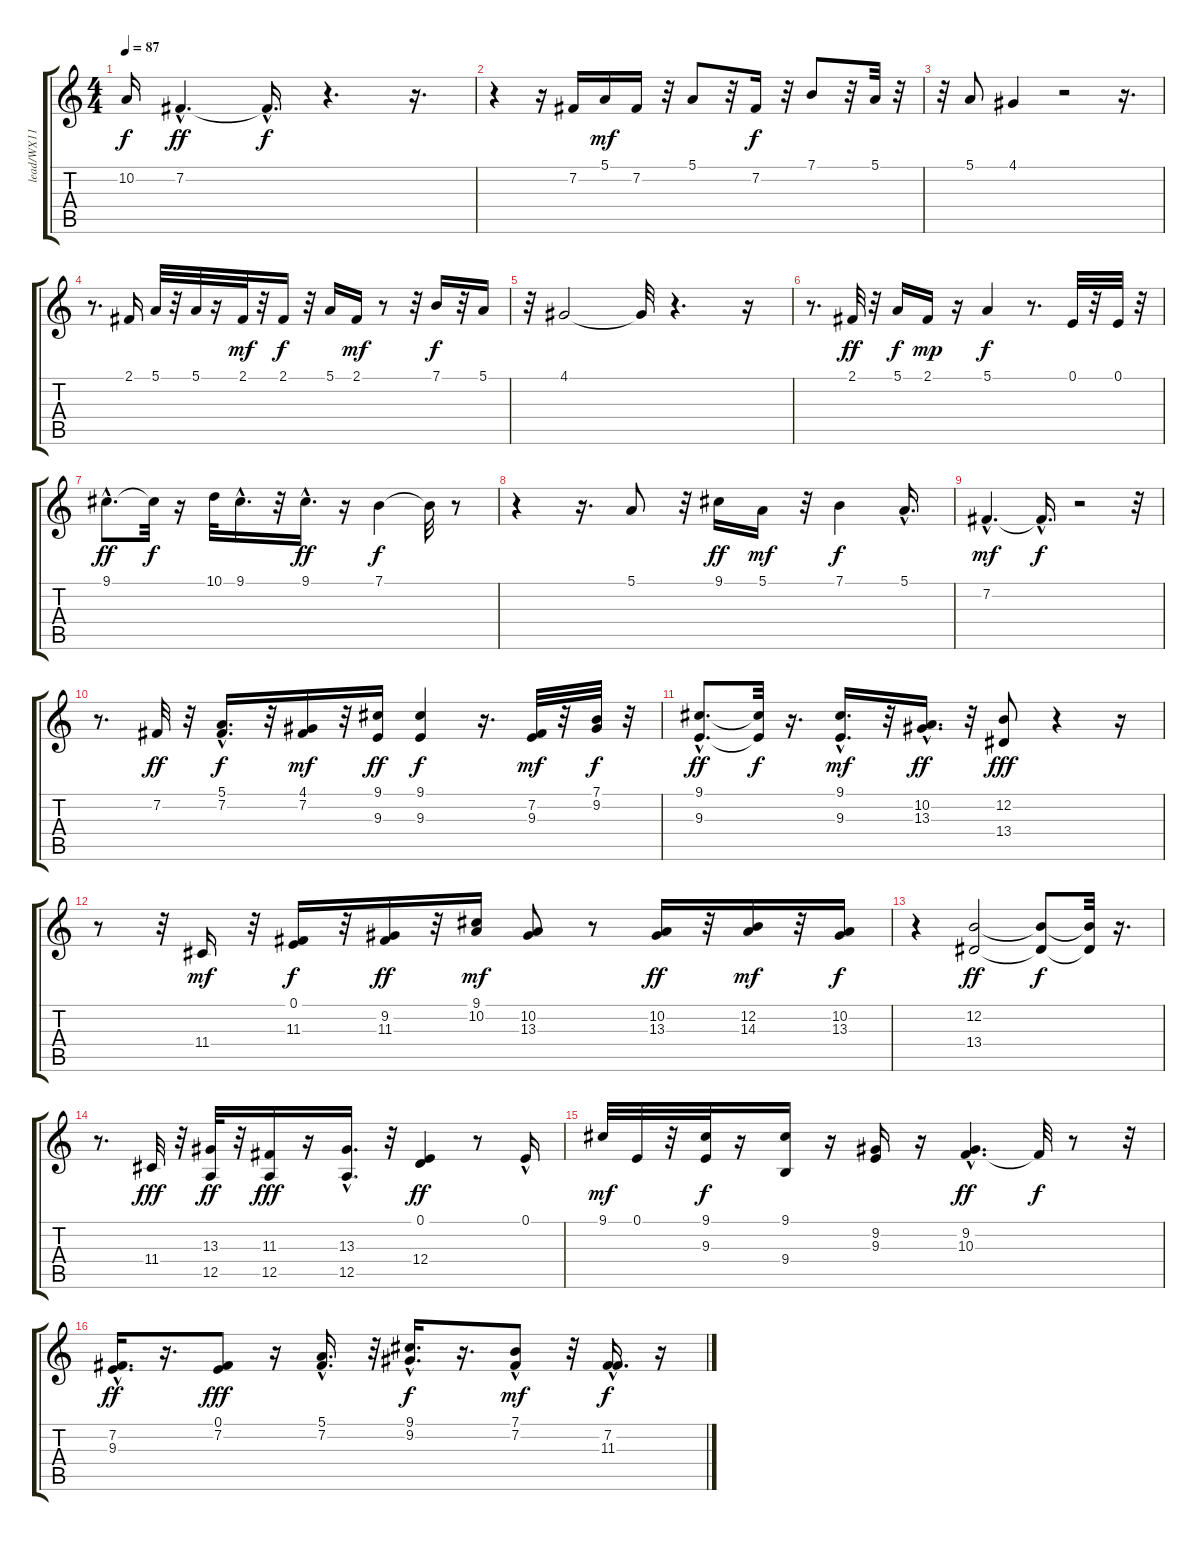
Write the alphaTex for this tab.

\track ("lead/WX11" "lead/WX11") {instrument synthvoice}
\staff {score tabs}
\tuning (E4 B3 G3 D3 A2 E2) {hide}
\ts (4 4)
\tempo 87
\clef g2
\ks c
10.2.16{dy f} 7.2{hac}.4{d dy ff} 7.2{hac t}.16{d dy f} r.4{d} r.16{d} |
r.4 r.16 7.2.16 5.1.16{dy mf} 7.2.16 r.32 5.1.8 r.32 7.2.16{dy f} r.32 7.1.8 r.32 5.1.32 r.32 |
r.32 5.1.8 4.1.4 r.2 r.16{d} |
r.8{d} 2.1.16 5.1.32 r.32 5.1.32 r.16 2.1.32{dy mf} r.32 2.1.16{dy f} r.32 5.1.16 2.1.16{dy mf} r.8 r.32 7.1.16{dy f} r.32 5.1.16 |
r.32 4.1.2 4.1{t}.32 r.4{d} r.16 |
r.8{d} 2.1.32{dy ff} r.32 5.1.16{dy f} 2.1.16{dy mp} r.16 5.1.4{dy f} r.8{d} 0.1.32 r.32 0.1.32 r.32 |
9.1{hac}.8{d dy ff} 9.1{t}.32{dy f} r.16 10.1.32 9.1{hac}.16{d} r.32 9.1{hac}.16{d dy ff} r.16 7.1.4{dy f} 7.1{t}.32 r.8 |
r.4 r.16{d} 5.1.8 r.32 9.1.16{dy ff} 5.1.16{dy mf} r.32 7.1.4{dy f} 5.1{hac}.16{d} |
7.2{hac}.4{d dy mf} 7.2{hac t}.16{d dy f} r.2 r.32 |
r.8{d} 7.2.32{dy ff} r.32 (5.1{hac} 7.2{hac}).16{d dy f} r.32 (4.1 7.2).16{dy mf} r.32 (9.1 9.3).16{dy ff} (9.1 9.3).4{dy f} r.16{d} (7.2 9.3).32{dy mf} r.32 (7.1 9.2).32{dy f} r.32 |
(9.1{hac} 9.3{hac}).8{d dy ff} (9.1{t} 9.3{t}).32{dy f} r.16{d} (9.1{hac} 9.3{hac}).16{d dy mf} r.32 (10.2{hac} 13.3{hac}).16{d dy ff} r.32 (12.2 13.4).8{dy fff} r.4 r.16 |
r.8 r.32 11.4.16{dy mf} r.32 (0.1 11.3).16{dy f} r.32 (9.2 11.3).16{dy ff} r.32 (9.1 10.2).16{dy mf} (10.2 13.3).8 r.8 (10.2 13.3).16{dy ff} r.32 (12.2 14.3).16{dy mf} r.32 (10.2 13.3).16{dy f} |
r.4 (12.2 13.4).2{dy ff} (12.2{t} 13.4{t}).8{dy f} (12.2{t} 13.4{t}).32 r.16{d} |
r.8{d} 11.4.32{dy fff} r.32 (13.3 12.5).32{dy ff} r.32 (11.3 12.5).16{dy fff} r.16 (13.3 12.5{hac}).16{d} r.32 (0.1 12.4).4{dy ff} r.8 0.1{hac}.16 |
9.1.32{dy mf} 0.1.32 r.32 (9.1 9.3).32{dy f} r.16 (9.1 9.4).16 r.16 (9.2 9.3).16 r.16 (9.2{hac} 10.3{hac}).4{d dy ff} 10.3{t}.32{dy f} r.8 r.32 |
(7.2{hac} 9.3{hac}).16{d dy ff} r.16{d} (0.1 7.2).8{dy fff} r.16 (5.1{hac} 7.2{hac}).16{d} r.32 (9.1{hac} 9.2{hac}).16{d dy f} r.16{d} (7.1 7.2{hac}).8{dy mf} r.32 (7.2 11.3{hac}).16{d dy f} r.16
